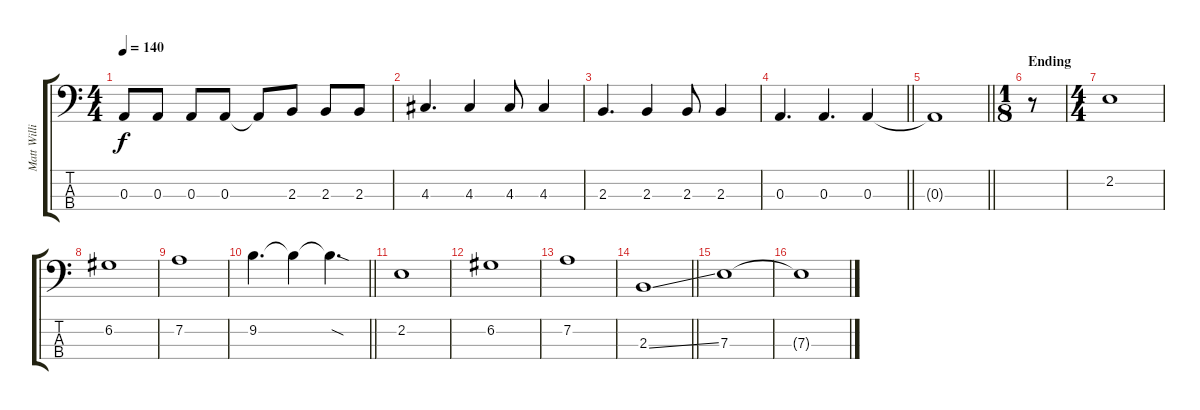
\track ("Matt Willis" "Matt Willi") {instrument electricbassfinger}
\staff {score tabs}
\tuning (G2 D2 A1 D1) {hide}
\ts (4 4)
\tempo 140
\clef f4
\ks c
0.3.8{dy f} 0.3.8 0.3.8 0.3.8 0.3{t}.8 2.3.8 2.3.8 2.3.8 |
4.3.4{d} 4.3.4 4.3.8 4.3.4 |
2.3.4{d} 2.3.4 2.3.8 2.3.4 |
\barLineRight lightlight
0.3.4{d} 0.3.4{d} 0.3.4 |
\barLineRight lightlight
0.3{t}.1 |
\ts (1 8)
\section ("" "Ending")
r.8{volume 13} |
\ts (4 4)
2.2.1 |
6.2.1 |
7.2.1 |
\barLineRight lightlight
9.2.4{d} 9.2{t}.4 9.2{sod t}.4{d} |
2.2.1 |
6.2.1 |
7.2.1 |
\barLineRight lightlight
2.3{ss}.1 |
7.3.1 |
7.3{t}.1
